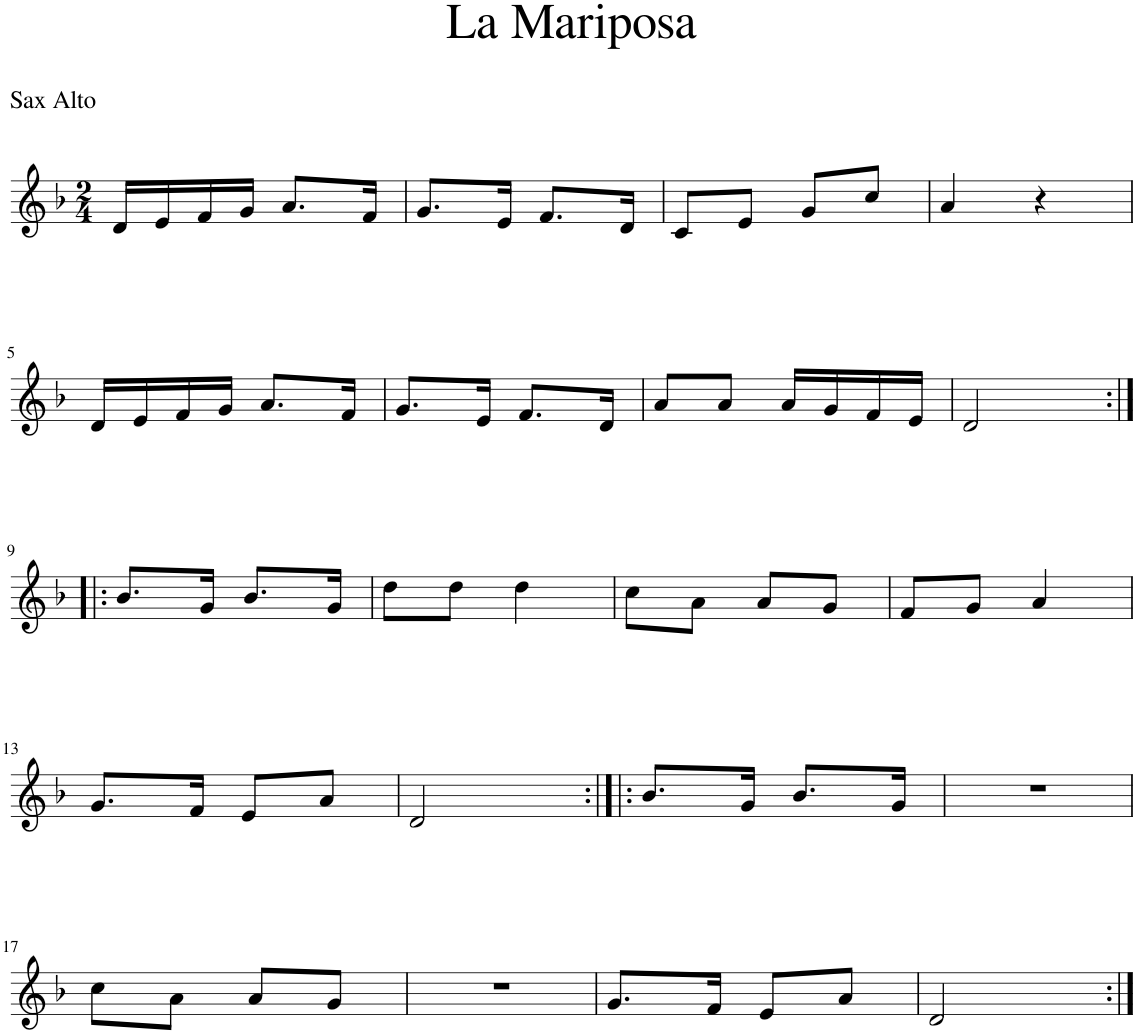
**kern
*part1
*staff1
*I"Dwarsfluit
*clefG2
*k[b-]
*M2/4
=1
16d/LL
16e/
16f/
16g/JJ
8.a/L
16f/Jk
=2
8.g/L
16e/Jk
8.f/L
16d/Jk
=3
8c/L
8e/J
8g/L
8cc/J
=4
4a/
4r
!!LO:LB:g=z
=5
16d/LL
16e/
16f/
16g/JJ
8.a/L
16f/Jk
=6
8.g/L
16e/Jk
8.f/L
16d/Jk
=7
8a/L
8a/J
16a/LL
16g/
16f/
16e/JJ
=8
2d/
!!LO:LB:g=z
=9:|!|:
8.b-/L
16g/Jk
8.b-/L
16g/Jk
=10
8dd\L
8dd\J
4dd\
=11
8cc\L
8a\J
8a/L
8g/J
=12
8f/L
8g/J
4a/
!!LO:LB:g=z
=13
8.g/L
16f/Jk
8e/L
8a/J
=14
2d/
=15:|!|:
8.b-/L
16g/Jk
8.b-/L
16g/Jk
=16
2r
!!LO:LB:g=z
=17
8cc\L
8a\J
8a/L
8g/J
=18
2r
=19
8.g/L
16f/Jk
8e/L
8a/J
=20
2d/
=:|!
*-
